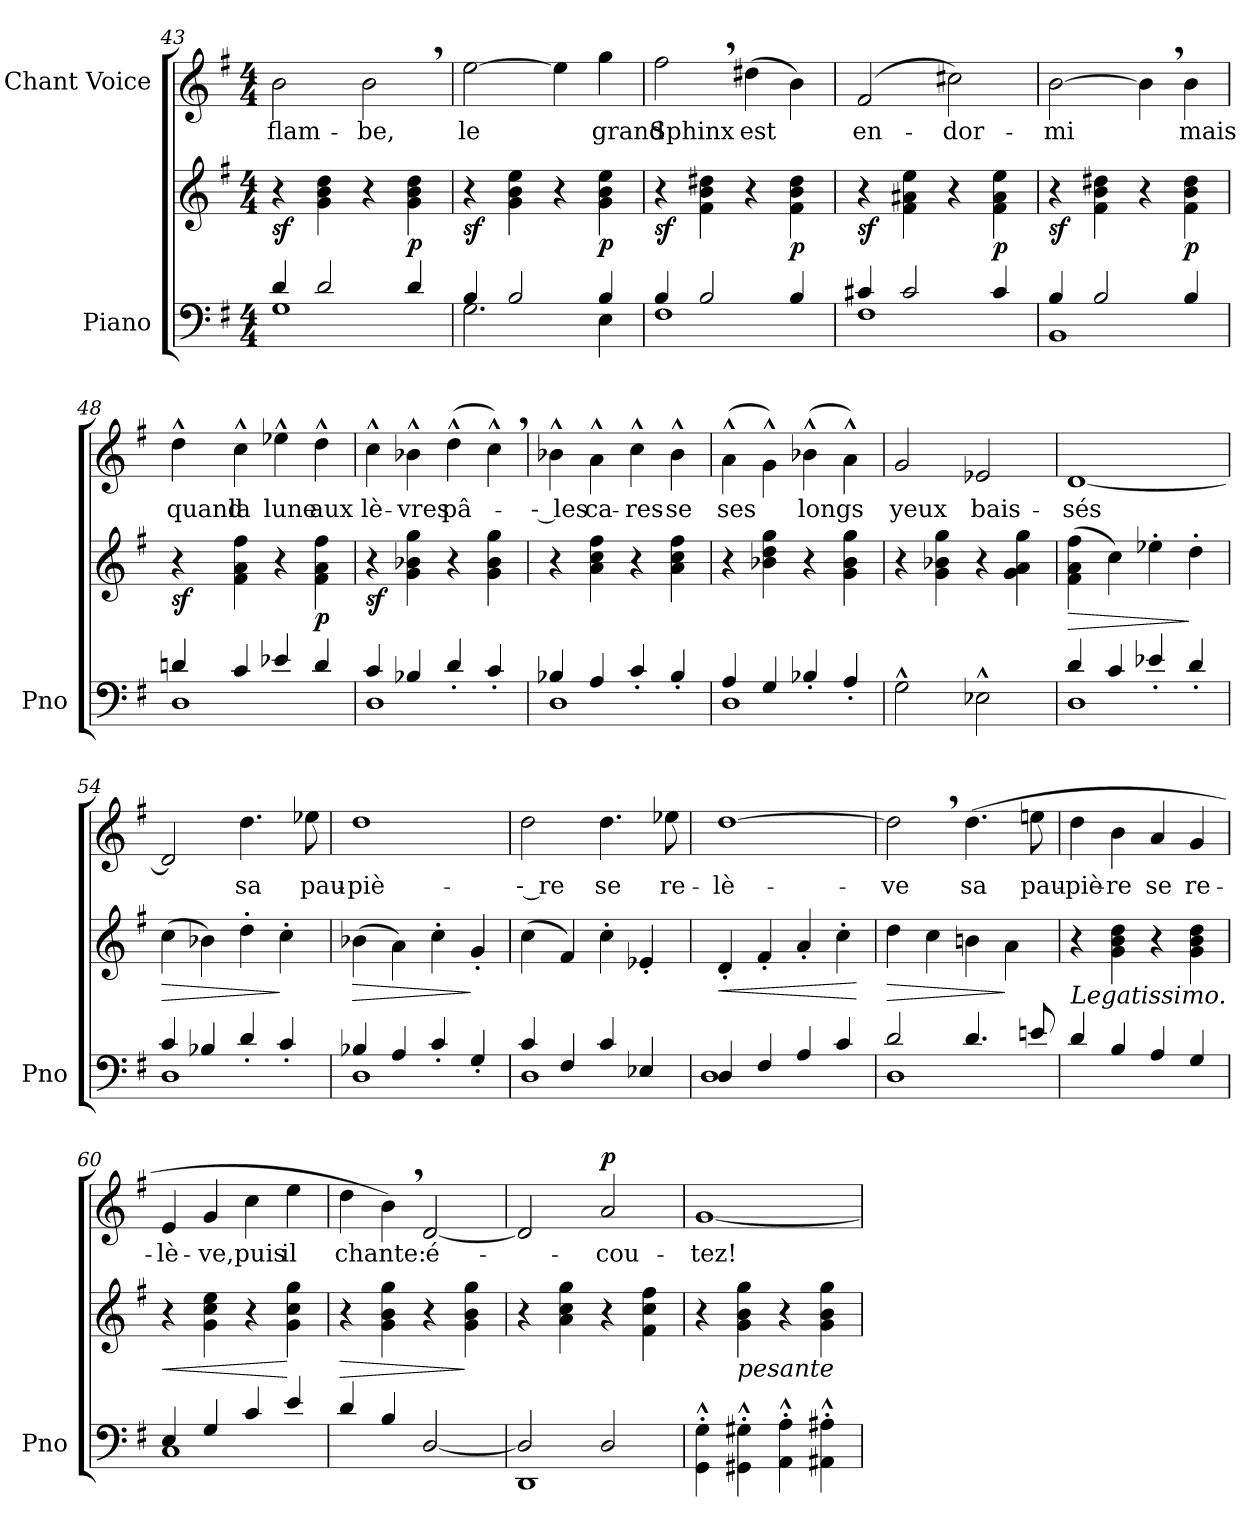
**kern	**kern	**dynam	**kern	**text	**dynam
*part2	*part2	*part2	*part1	*part1	*part1
*staff3	*staff2	*staff2/3	*staff1	*staff1	*staff1
*I"Piano	*	*	*I"Chant Voice	*	*
*I'Pno	*	*	*	*	*
*clefF4	*clefG2	*	*clefG2	*	*
*k[f#]	*k[f#]	*	*k[f#]	*	*
*M4/4	*M4/4	*	*M4/4	*	*
=43	=43	=43	=43	=43	=43
*^	*	*	*	*	*
!	!	!	!LO:DY:b	!	!LO:LY:b	!
4d/	1G	4r	sf	2b\	flam-	.
2d/	.	4g\ 4b\ 4dd\	.	.	.	.
!	!	!	!	!	!LO:LY:b	!
.	.	4r	.	2b,\	-be,	.
!	!	!	!LO:DY:b	!	!	!
4d/	.	4g\ 4b\ 4dd\	p	.	.	.
=44	=44	=44	=44	=44	=44	=44
!	!	!	!LO:DY:b	!	!LO:LY:b	!
4B/	2.G\	4r	sf	[2ee\	le	.
2B/	.	4g\ 4b\ 4ee\	.	.	.	.
.	.	4r	.	4ee\]	.	.
!	!	!	!LO:DY:b	!	!LO:LY:b	!
4B/	4E\	4g\ 4b\ 4ee\	p	4gg\	grand	.
!!LO:LB:g=z
=45	=45	=45	=45	=45	=45	=45
!	!	!	!LO:DY:b	!	!LO:LY:b	!
4B/	1F#	4r	sf	2ff#,\	Sphinx	.
2B/	.	4f#\ 4b\ 4dd#X\	.	.	.	.
!	!	!	!	!	!LO:LY:b	!
.	.	4r	.	(4dd#X\	est	.
!	!	!	!LO:DY:b	!	!	!
4B/	.	4f#\ 4b\ 4dd#\	p	4b\)	.	.
=46	=46	=46	=46	=46	=46	=46
!	!	!	!LO:DY:b	!	!LO:LY:b	!
4c#X/	1F#	4r	sf	(<2f#/	en-	.
2c#/	.	4f#\ 4a#X\ 4ee\	.	.	.	.
!	!	!	!	!	!LO:LY:b	!
.	.	4r	.	2cc#X\)	-dor-	.
!	!	!	!LO:DY:b	!	!	!
4c#/	.	4f#\ 4a#\ 4ee\	p	.	.	.
=47	=47	=47	=47	=47	=47	=47
!	!	!	!LO:DY:b	!	!LO:LY:b	!
4B/	1BB	4r	sf	[2b\	-mi	.
2B/	.	4f#\ 4b\ 4dd#X\	.	.	.	.
.	.	4r	.	4b,\]	.	.
!	!	!	!LO:DY:b	!	!LO:LY:b	!
4B/	.	4f#\ 4b\ 4dd#\	p	4b\	mais	.
=48	=48	=48	=48	=48	=48	=48
!	!	!	!LO:DY:b	!	!LO:LY:b	!
1D	4dn/	4r	sf	4dd^^\	quand	.
!	!	!	!	!	!LO:LY:b	!
.	4c/	4f#\ 4a\ 4ff#\	.	4cc^^\	la	.
!	!	!	!	!	!LO:LY:b	!
.	4e-X/	4r	.	4ee-X^^\	lune	.
!	!	!	!LO:DY:b	!	!LO:LY:b	!
.	4d/	4f#\ 4a\ 4ff#\	p	4dd^^\	aux	.
=49	=49	=49	=49	=49	=49	=49
!	!	!	!LO:DY:b	!	!LO:LY:b	!
1D	4c/	4r	sf	4cc^^\	lè-	.
!	!	!	!	!	!LO:LY:b	!
.	4B-X/	4g\ 4b-X\ 4gg\	.	4b-X^^\	-vres	.
!	!	!	!	!	!LO:LY:b	!
.	4d'</	4r	.	(4dd^^\	pâ-	.
.	4c'</	4g\ 4b-\ 4gg\	.	4cc^^,\)	.	.
!!LO:LB:g=z
=50	=50	=50	=50	=50	=50	=50
!	!	!	!	!	!LO:LY:b	!
1D	4B-X/	4r	.	4b-X^^\	-- les	.
!	!	!	!	!	!LO:LY:b	!
.	4A/	4a\ 4cc\ 4ff#\	.	4a^^\	ca-	.
!	!	!	!	!	!LO:LY:b	!
.	4c'</	4r	.	4cc^^\	-res-	.
!	!	!	!	!	!LO:LY:b	!
.	4B-'</	4a\ 4cc\ 4ff#\	.	4b-^^\	-se	.
=51	=51	=51	=51	=51	=51	=51
!	!	!	!	!	!LO:LY:b	!
1D	4A/	4r	.	(4a^^\	ses	.
.	4G/	4b-X\ 4dd\ 4gg\	.	4g^^\)	.	.
!	!	!	!	!	!LO:LY:b	!
.	4B-X'</	4r	.	(4b-X^^\	longs	.
.	4A'</	4g\ 4b-\ 4gg\	.	4a^^\)	.	.
=52	=52	=52	=52	=52	=52	=52
!	!	!	!	!	!LO:LY:b	!
*v	*v	*	*	*	*	*
2G^^\	4r	.	2g/	yeux	.
.	4g\ 4b-X\ 4gg\	.	.	.	.
!	!	!	!	!LO:LY:b	!
2E-X^^\	4r	.	2e-X/	bais-	.
.	4g\ 4a\ 4gg\	.	.	.	.
=53	=53	=53	=53	=53	=53
*^	*	*	*	*	*
!	!	!	!LO:HP:b	!	!LO:LY:b	!
1D	4d/	(4f#\ 4a\ 4ff#\	>	[1d	-sés	.
.	4c/	4cc\)	.	.	.	.
.	4e-X'</	4ee-X'\	.	.	.	.
.	4d'</	4dd'\	]	.	.	.
=54	=54	=54	=54	=54	=54	=54
!	!	!	!LO:HP:b	!	!	!
1D	4c/	(4cc\	>	2d/]	.	.
.	4B-X/	4b-X\)	.	.	.	.
!	!	!	!	!	!LO:LY:b	!
.	4d'</	4dd'\	.	4.dd\	sa	.
.	4c'</	4cc'\	]	.	.	.
!	!	!	!	!	!LO:LY:b	!
.	.	.	.	8ee-X\	pau-	.
=55	=55	=55	=55	=55	=55	=55
!	!	!	!LO:HP:b	!	!LO:LY:b	!
1D	4B-X/	(4b-X\	>	1dd	-piè-	.
.	4A/	4a\)	.	.	.	.
.	4c'</	4cc'\	.	.	.	.
.	4G'</	4g'/	]	.	.	.
!!LO:LB:g=z
=56	=56	=56	=56	=56	=56	=56
!	!	!	!	!	!LO:LY:b	!
1D	4c/	(4cc\	.	2dd\	-- re	.
.	4F#/	4f#/)	.	.	.	.
!	!	!	!	!	!LO:LY:b	!
.	4c/	4cc'\	.	4.dd\	se	.
.	4E-X/	4e-X'/	.	.	.	.
!	!	!	!	!	!LO:LY:b	!
.	.	.	.	8ee-X\	re-	.
=57	=57	=57	=57	=57	=57	=57
!	!	!	!LO:HP:b	!	!LO:LY:b	!
4D/	1D	4d'/	<	[1dd	-lè-	.
4F#/	.	4f#'/	.	.	.	.
4A/	.	4a'/	.	.	.	.
4c/	.	4cc'\	.	.	.	.
*v	*v	*	*	*	*	*
.	.	[	.	.	.
=58	=58	=58	=58	=58	=58
*^	*	*	*	*	*
!	!	!	!LO:HP:b	!	!LO:LY:b	!
2d/	1D	4dd\	>	2dd,\]	-ve	.
.	.	4cc\	.	.	.	.
!	!	!	!	!	!LO:LY:b	!
4.d/	.	4bn\	.	(4.dd\	sa	.
.	.	4a\	]	.	.	.
!	!	!	!	!	!LO:LY:b	!
8en/	.	.	.	8een\	pau-	.
*v	*v	*	*	*	*	*
=59	=59	=59	=59	=59	=59
!	!LO:TX:b:i:t=Legatissimo.	!	!	!	!
!	!	!	!	!LO:LY:b	!
4d/	4r	.	4dd\	-piè-	.
!	!	!	!	!LO:LY:b	!
4B/	4g\ 4b\ 4dd\	.	4b\	-re	.
!	!	!	!	!LO:LY:b	!
4A/	4r	.	4a/	se	.
!	!	!	!	!LO:LY:b	!
4G/	4g\ 4b\ 4dd\	.	4g/	re-	.
=60	=60	=60	=60	=60	=60
*^	*	*	*	*	*
!	!	!	!LO:HP:b	!	!LO:LY:b	!
4E/	1C	4r	<	4e/	-lè-	.
!	!	!	!	!	!LO:LY:b	!
4G/	.	4g\ 4cc\ 4ee\	.	4g/	-ve,	.
!	!	!	!	!	!LO:LY:b	!
4c/	.	4r	.	4cc\	puis	.
!	!	!	!	!	!LO:LY:b	!
4e/	.	4g\ 4cc\ 4gg\	[	4ee\	il	.
*v	*v	*	*	*	*	*
!!LO:PB:g=z
=61	=61	=61	=61	=61	=61
!	!	!LO:HP:b	!	!LO:LY:b	!
4d/	4r	>	4dd\	chante:	.
4B/	4g\ 4b\ 4gg\	.	4b,\)	.	.
!	!	!	!	!LO:LY:b	!
[2D/	4r	.	[2d/	é-	.
.	4g\ 4b\ 4gg\	]	.	.	.
=62	=62	=62	=62	=62	=62
*^	*	*	*	*	*
2D/]	1DD	4r	.	2d/]	.	.
.	.	4a\ 4cc\ 4gg\	.	.	.	.
!	!	!	!	!	!LO:LY:b	!LO:DY:a
2D/	.	4r	.	2a/	-cou-	p
.	.	4f#\ 4cc\ 4ff#\	.	.	.	.
*v	*v	*	*	*	*	*
=63	=63	=63	=63	=63	=63
!	!	!	!	!LO:LY:b	!
4GG\'^^ 4G\'^^	4r	.	[1g	-tez!	.
!	!LO:TX:b:i:t=pesante	!	!	!	!
4GG#X\'^^ 4G#X\'^^	4g\ 4b\ 4gg\	.	.	.	.
4AA\'^^ 4A\'^^	4r	.	.	.	.
4AA#X\'^^ 4A#X\'^^	4g\ 4b\ 4gg\	.	.	.	.
=	=	=	=	=	=
*-	*-	*-	*-	*-	*-
